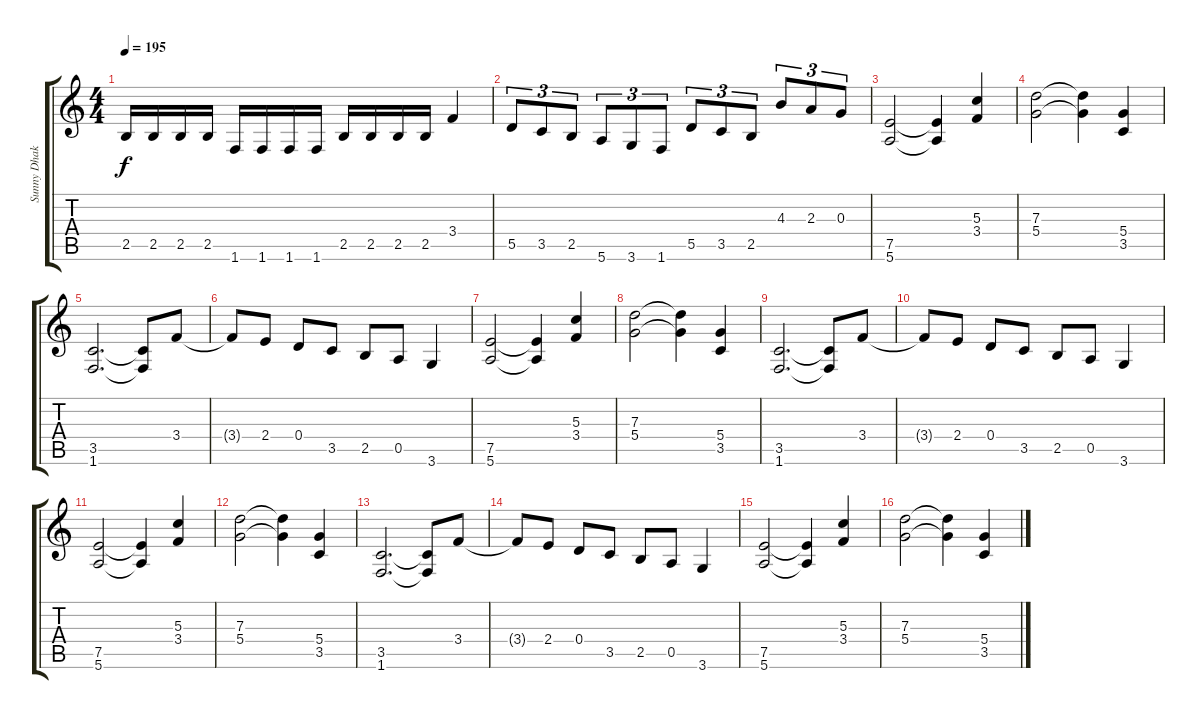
\track ("Sunny Dhak" "Sunny Dhak") {instrument distortionguitar}
\staff {score tabs}
\tuning (E4 B3 G3 D3 A2 E2) {hide}
\ts (4 4)
\tempo 195
\clef g2
\ks c
2.5.16{dy f} 2.5.16 2.5.16 2.5.16 1.6.16 1.6.16 1.6.16 1.6.16 2.5.16 2.5.16 2.5.16 2.5.16 3.4.4 |
5.5.8{tu (3 2)} 3.5.8{tu (3 2)} 2.5.8{tu (3 2)} 5.6.8{tu (3 2)} 3.6.8{tu (3 2)} 1.6.8{tu (3 2)} 5.5.8{tu (3 2)} 3.5.8{tu (3 2)} 2.5.8{tu (3 2)} 4.3.8{tu (3 2)} 2.3.8{tu (3 2)} 0.3.8{tu (3 2)} |
(7.5 5.6).2 (7.5{t} 5.6{t}).4 (5.3 3.4).4 |
(7.3 5.4).2 (7.3{t} 5.4{t}).4 (5.4 3.5).4 |
(3.5 1.6).2{d} (3.5{t} 1.6{t}).8 3.4.8 |
3.4{t}.8 2.4.8 0.4.8 3.5.8 2.5.8 0.5.8 3.6.4 |
(7.5 5.6).2 (7.5{t} 5.6{t}).4 (5.3 3.4).4 |
(7.3 5.4).2 (7.3{t} 5.4{t}).4 (5.4 3.5).4 |
(3.5 1.6).2{d} (3.5{t} 1.6{t}).8 3.4.8 |
3.4{t}.8 2.4.8 0.4.8 3.5.8 2.5.8 0.5.8 3.6.4 |
(7.5 5.6).2 (7.5{t} 5.6{t}).4 (5.3 3.4).4 |
(7.3 5.4).2 (7.3{t} 5.4{t}).4 (5.4 3.5).4 |
(3.5 1.6).2{d} (3.5{t} 1.6{t}).8 3.4.8 |
3.4{t}.8 2.4.8 0.4.8 3.5.8 2.5.8 0.5.8 3.6.4 |
(7.5 5.6).2 (7.5{t} 5.6{t}).4 (5.3 3.4).4 |
(7.3 5.4).2 (7.3{t} 5.4{t}).4 (5.4 3.5).4
